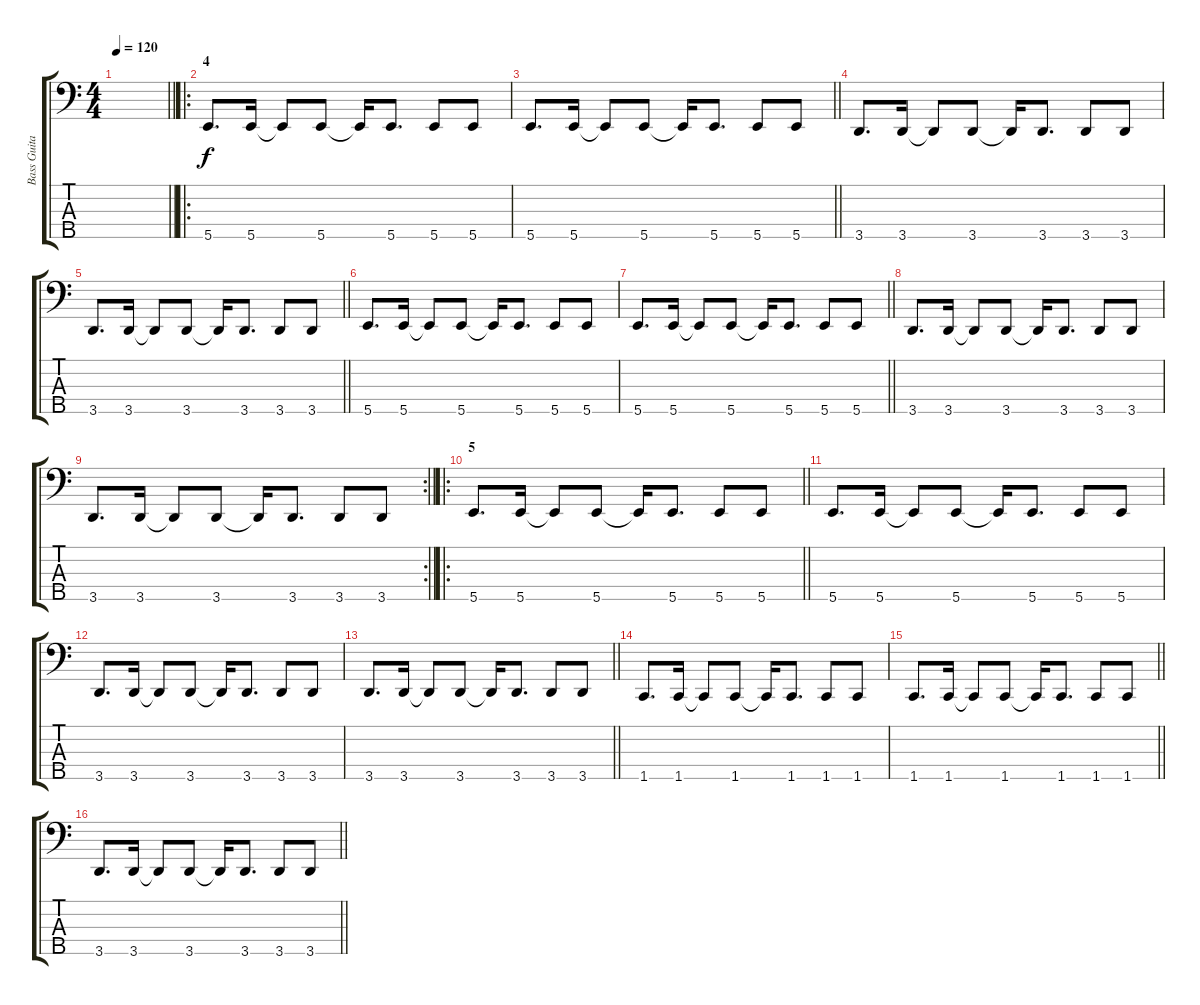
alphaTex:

\track ("Bass Guitar" "Bass Guita") {instrument electricbassfinger}
\staff {score tabs}
\tuning (G2 D2 A1 E1 B0) {hide}
\ts (4 4)
\tempo 120
\clef f4
\barLineRight lightlight
\ks c
|
\ro
\section ("" "4")
5.5.8{d} 5.5.16 5.5{t}.8 5.5.8 5.5{t}.16 5.5.8{d} 5.5.8 5.5.8 |
\barLineRight lightlight
5.5.8{d} 5.5.16 5.5{t}.8 5.5.8 5.5{t}.16 5.5.8{d} 5.5.8 5.5.8 |
3.5.8{d} 3.5.16 3.5{t}.8 3.5.8 3.5{t}.16 3.5.8{d} 3.5.8 3.5.8 |
\barLineRight lightlight
3.5.8{d} 3.5.16 3.5{t}.8 3.5.8 3.5{t}.16 3.5.8{d} 3.5.8 3.5.8 |
5.5.8{d} 5.5.16 5.5{t}.8 5.5.8 5.5{t}.16 5.5.8{d} 5.5.8 5.5.8 |
\barLineRight lightlight
5.5.8{d} 5.5.16 5.5{t}.8 5.5.8 5.5{t}.16 5.5.8{d} 5.5.8 5.5.8 |
3.5.8{d} 3.5.16 3.5{t}.8 3.5.8 3.5{t}.16 3.5.8{d} 3.5.8 3.5.8 |
\rc 2
\barLineRight lightlight
3.5.8{d} 3.5.16 3.5{t}.8 3.5.8 3.5{t}.16 3.5.8{d} 3.5.8 3.5.8 |
\ro
\section ("" "5")
\barLineRight lightlight
5.5.8{d} 5.5.16 5.5{t}.8 5.5.8 5.5{t}.16 5.5.8{d} 5.5.8 5.5.8 |
5.5.8{d} 5.5.16 5.5{t}.8 5.5.8 5.5{t}.16 5.5.8{d} 5.5.8 5.5.8 |
3.5.8{d} 3.5.16 3.5{t}.8 3.5.8 3.5{t}.16 3.5.8{d} 3.5.8 3.5.8 |
\barLineRight lightlight
3.5.8{d} 3.5.16 3.5{t}.8 3.5.8 3.5{t}.16 3.5.8{d} 3.5.8 3.5.8 |
1.5.8{d} 1.5.16 1.5{t}.8 1.5.8 1.5{t}.16 1.5.8{d} 1.5.8 1.5.8 |
\barLineRight lightlight
1.5.8{d} 1.5.16 1.5{t}.8 1.5.8 1.5{t}.16 1.5.8{d} 1.5.8 1.5.8 |
\barLineRight lightlight
3.5.8{d} 3.5.16 3.5{t}.8 3.5.8 3.5{t}.16 3.5.8{d} 3.5.8 3.5.8
